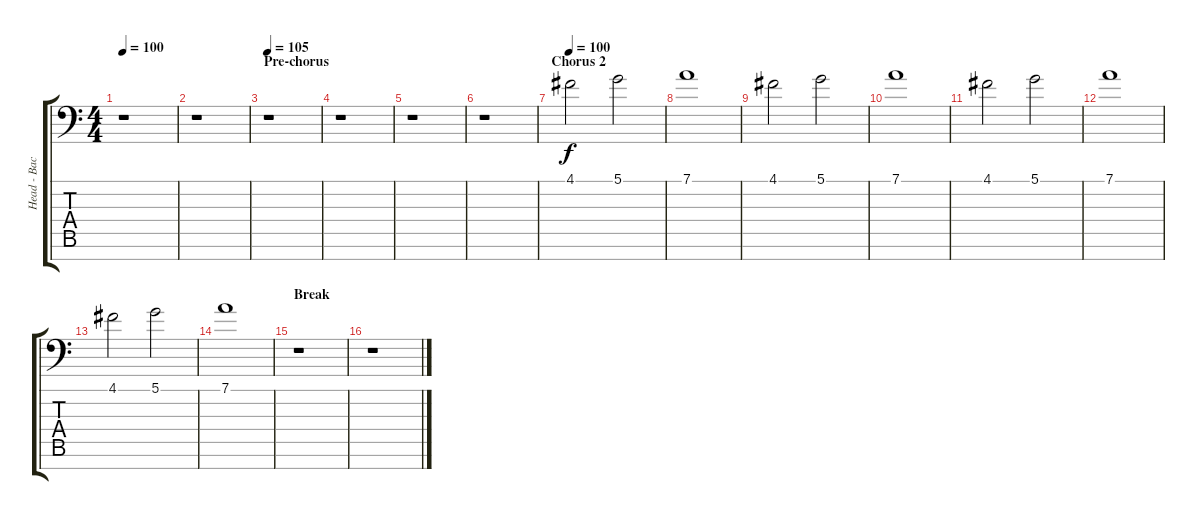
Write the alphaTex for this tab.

\track ("Head - Background vocals" "Head - Bac") {instrument choiraahs}
\staff {score tabs}
\tuning (D4 A3 F3 C3 G2 D2 A1) {hide}
\ts (4 4)
\tempo 100
\clef f4
\ks c
r.1{dy f} |
r.1 |
\section ("" "Pre-chorus")
\tempo 105
r.1 |
r.1 |
r.1 |
r.1 |
\section ("" "Chorus 2")
\tempo 100
4.1.2{volume 13} 5.1.2 |
7.1.1 |
4.1.2 5.1.2 |
7.1.1 |
4.1.2 5.1.2 |
7.1.1 |
4.1.2 5.1.2 |
7.1.1 |
\section ("" "Break")
r.1 |
r.1
